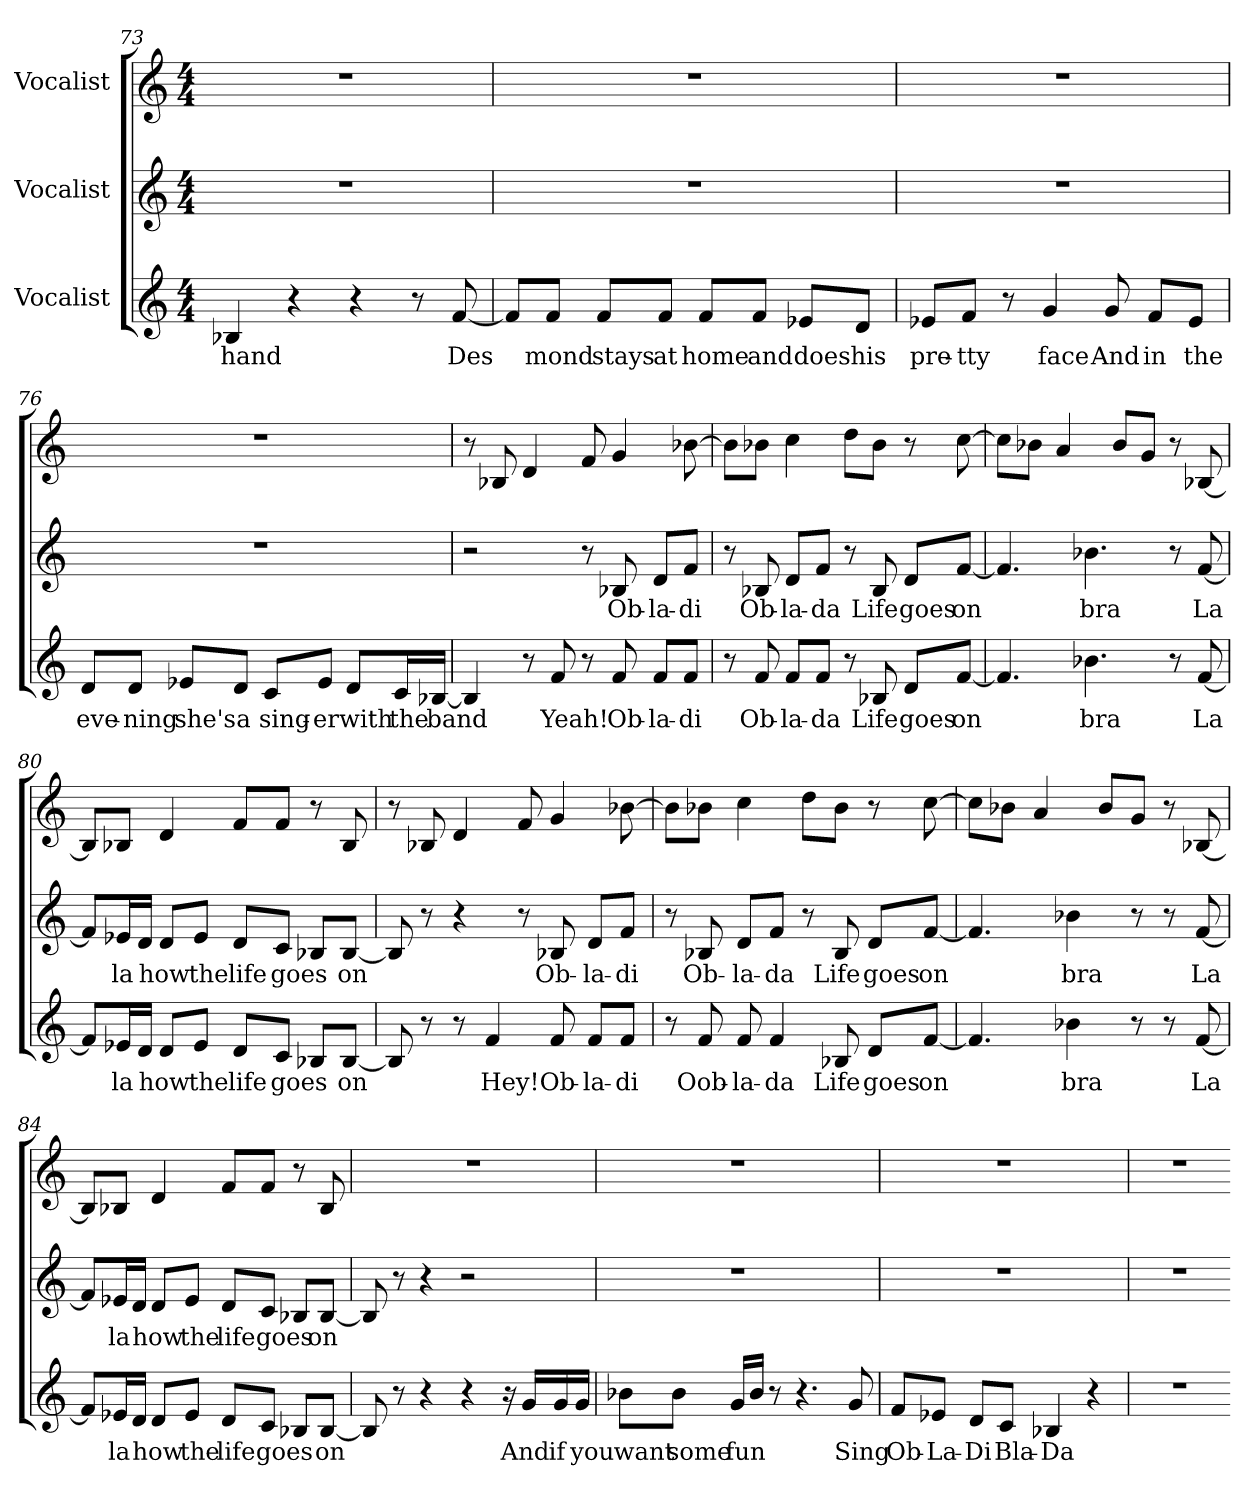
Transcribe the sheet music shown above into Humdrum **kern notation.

**kern	**text	**kern	**text	**kern	**text
*part3	*part3	*part2	*part2	*part1	*part1
*staff3	*staff3	*staff2	*staff2	*staff1	*staff1
*I"Vocalist	*	*I"Vocalist	*	*I"Vocalist	*
*clefG2	*	*clefG2	*	*clefG2	*
*M4/4	*	*M4/4	*	*M4/4	*
=73	=73	=73	=73	=73	=73
4B-X	hand	1r	.	1r	.
4r	.	.	.	.	.
4r	.	.	.	.	.
8r	.	.	.	.	.
[8f	Des-	.	.	.	.
=74	=74	=74	=74	=74	=74
8f/L]	_	1r	.	1r	.
8f/J	-mond	.	.	.	.
8f/L	stays	.	.	.	.
8f/J	at	.	.	.	.
8f/L	home	.	.	.	.
8f/J	and	.	.	.	.
8e-X/L	does	.	.	.	.
8d/J	his	.	.	.	.
=75	=75	=75	=75	=75	=75
8e-X/L	pre-	1r	.	1r	.
8f/J	-tty	.	.	.	.
8r	.	.	.	.	.
4g	face	.	.	.	.
8g	And	.	.	.	.
8f/L	in	.	.	.	.
8e-/J	the	.	.	.	.
=76	=76	=76	=76	=76	=76
8d/L	eve-	1r	.	1r	.
8d/J	-ning	.	.	.	.
8e-X/L	she's	.	.	.	.
8d/J	a	.	.	.	.
8c/L	sing-	.	.	.	.
8e-/J	-er	.	.	.	.
8d/L	with	.	.	.	.
16c/L	the	.	.	.	.
[16B-X/JJ	band	.	.	.	.
=77	=77	=77	=77	=77	=77
4B-]	_	2r	.	8r	.
.	.	.	.	8B-X	_
8r	.	.	.	4d	_
8f	Yeah!	.	.	.	.
8r	.	8r	.	8f	_
8f	Ob-	8B-X	Ob-	4g	_
8f/L	-la-	8d/L	-la-	.	.
8f/J	-di	8f/J	-di	[8b-X	_
=78	=78	=78	=78	=78	=78
8r	.	8r	.	8b-\L]	_
8f	Ob-	8B-X	Ob-	8b-X\J	_
8f/L	-la-	8d/L	-la-	4cc	_
8f/J	-da	8f/J	-da	.	.
8r	.	8r	.	8dd\L	_
8B-X	Life	8B-	Life	8b-\J	_
8d/L	goes	8d/L	goes	8r	.
[8f/J	on	[8f/J	on	[8cc	_
=79	=79	=79	=79	=79	=79
4.f]	_	4.f]	_	8cc\L]	_
.	.	.	.	8b-X\J	_
.	.	.	.	4a	_
4.b-X	bra	4.b-X	bra	.	.
.	.	.	.	8b-/L	_
.	.	.	.	8g/J	_
8r	.	8r	.	8r	.
[8f	La	[8f	La	[8B-X	_
=80	=80	=80	=80	=80	=80
8f/L]	_	8f/L]	_	8B-/L]	_
16e-X/L	la	16e-X/L	la	8B-X/J	_
16d/JJ	_	16d/JJ	_	.	.
8d/L	how	8d/L	how	4d	_
8e-/J	the	8e-/J	the	.	.
8d/L	life	8d/L	life	8f/L	_
8c/J	goes	8c/J	goes	8f/J	_
8B-X/L	_	8B-X/L	_	8r	.
[8B-/J	on	[8B-/J	on	8B-	_
=81	=81	=81	=81	=81	=81
8B-]	_	8B-]	_	8r	.
8r	.	8r	.	8B-X	_
8r	.	4r	.	4d	_
4f	Hey!	.	.	.	.
.	.	8r	.	8f	_
8f	Ob-	8B-X	Ob-	4g	_
8f/L	-la-	8d/L	-la-	.	.
8f/J	-di	8f/J	-di	[8b-X	_
=82	=82	=82	=82	=82	=82
8r	.	8r	.	8b-\L]	_
8f	Oob-	8B-X	Ob-	8b-X\J	_
8f	-la-	8d/L	-la-	4cc	_
4f	-da	8f/J	-da	.	.
.	.	8r	.	8dd\L	_
8B-X	Life	8B-	Life	8b-\J	_
8d/L	goes	8d/L	goes	8r	.
[8f/J	on	[8f/J	on	[8cc	_
=83	=83	=83	=83	=83	=83
4.f]	_	4.f]	_	8cc\L]	_
.	.	.	.	8b-X\J	_
.	.	.	.	4a	_
4b-X	bra	4b-X	bra	.	.
.	.	.	.	8b-/L	_
8r	.	8r	.	8g/J	_
8r	.	8r	.	8r	.
[8f	La	[8f	La	[8B-X	_
=84	=84	=84	=84	=84	=84
8f/L]	_	8f/L]	_	8B-/L]	_
16e-X/L	la	16e-X/L	la	8B-X/J	_
16d/JJ	_	16d/JJ	_	.	.
8d/L	how	8d/L	how	4d	_
8e-/J	the	8e-/J	the	.	.
8d/L	life	8d/L	life	8f/L	_
8c/J	goes	8c/J	goes	8f/J	_
8B-X/L	_	8B-X/L	_	8r	.
[8B-/J	on	[8B-/J	on	8B-	_
=85	=85	=85	=85	=85	=85
8B-]	_	8B-]	_	1r	.
8r	.	8r	.	.	.
4r	.	4r	.	.	.
4r	.	2r	.	.	.
16r	.	.	.	.	.
16g/LL	And	.	.	.	.
16g/	if	.	.	.	.
16g/JJ	you	.	.	.	.
=86	=86	=86	=86	=86	=86
8b-X\L	want	1r	.	1r	.
8b-\J	some	.	.	.	.
16g/LL	fun	.	.	.	.
16b-/JJ	_	.	.	.	.
8r	.	.	.	.	.
4.r	.	.	.	.	.
8g	Sing	.	.	.	.
=87	=87	=87	=87	=87	=87
8f/L	Ob-	1r	.	1r	.
8e-X/J	-La-	.	.	.	.
8d/L	-Di	.	.	.	.
8c/J	Bla-	.	.	.	.
4B-X	-Da	.	.	.	.
4r	.	.	.	.	.
=88	=88	=88	=88	=88	=88
1r	.	1r	.	1r	.
=-	=-	=-	=-	=-	=-
*-	*-	*-	*-	*-	*-
